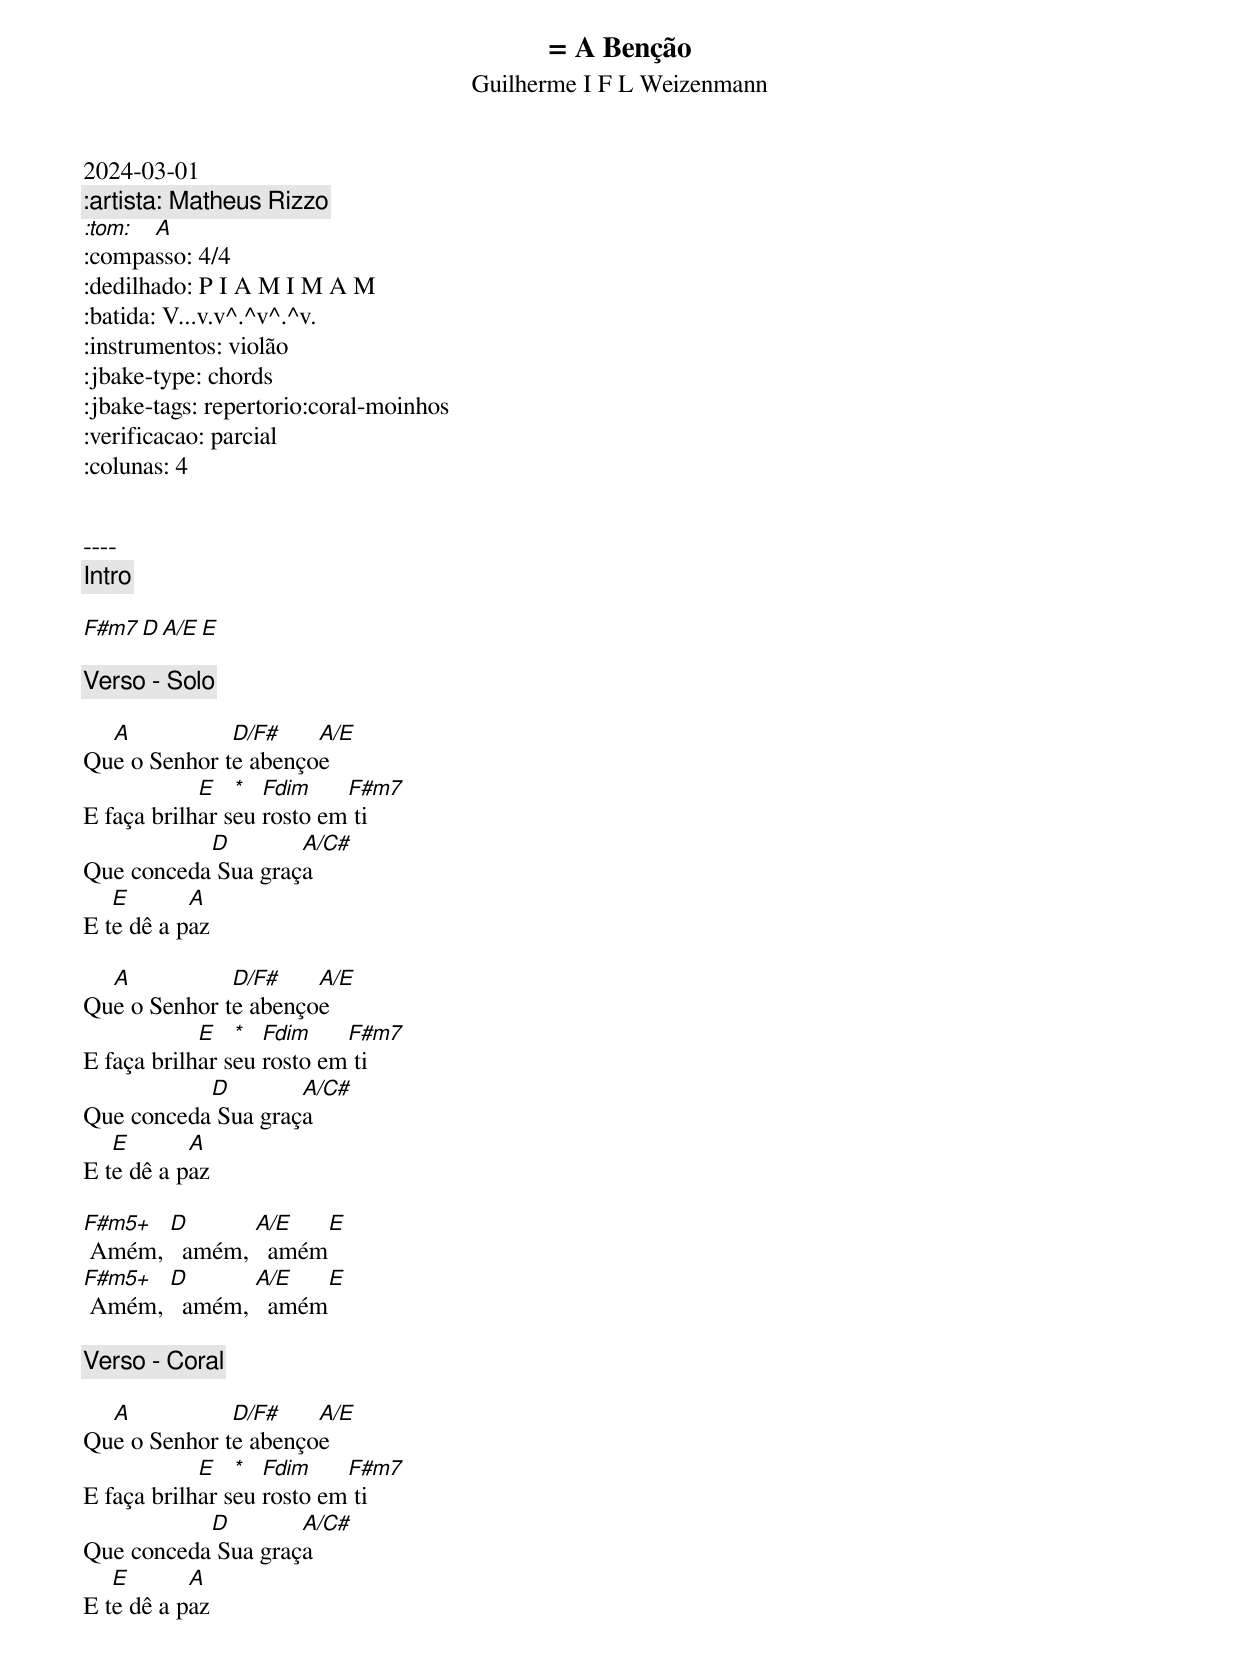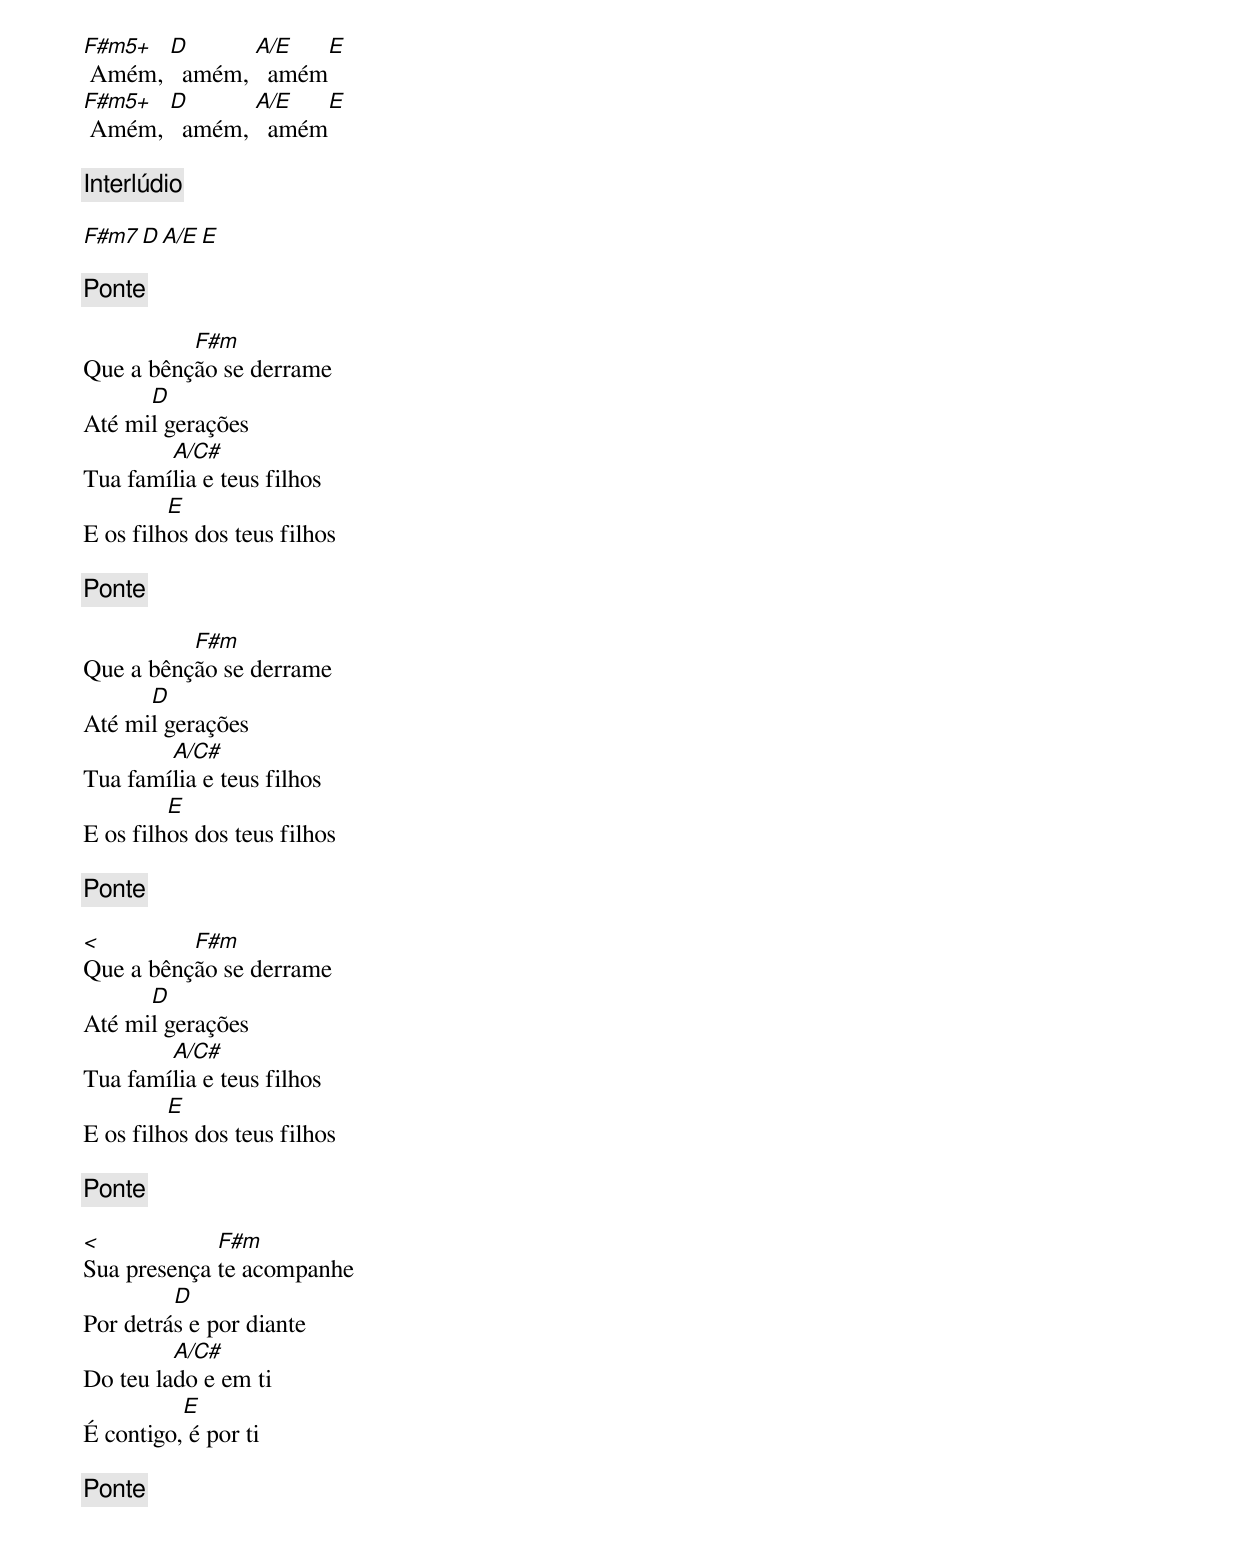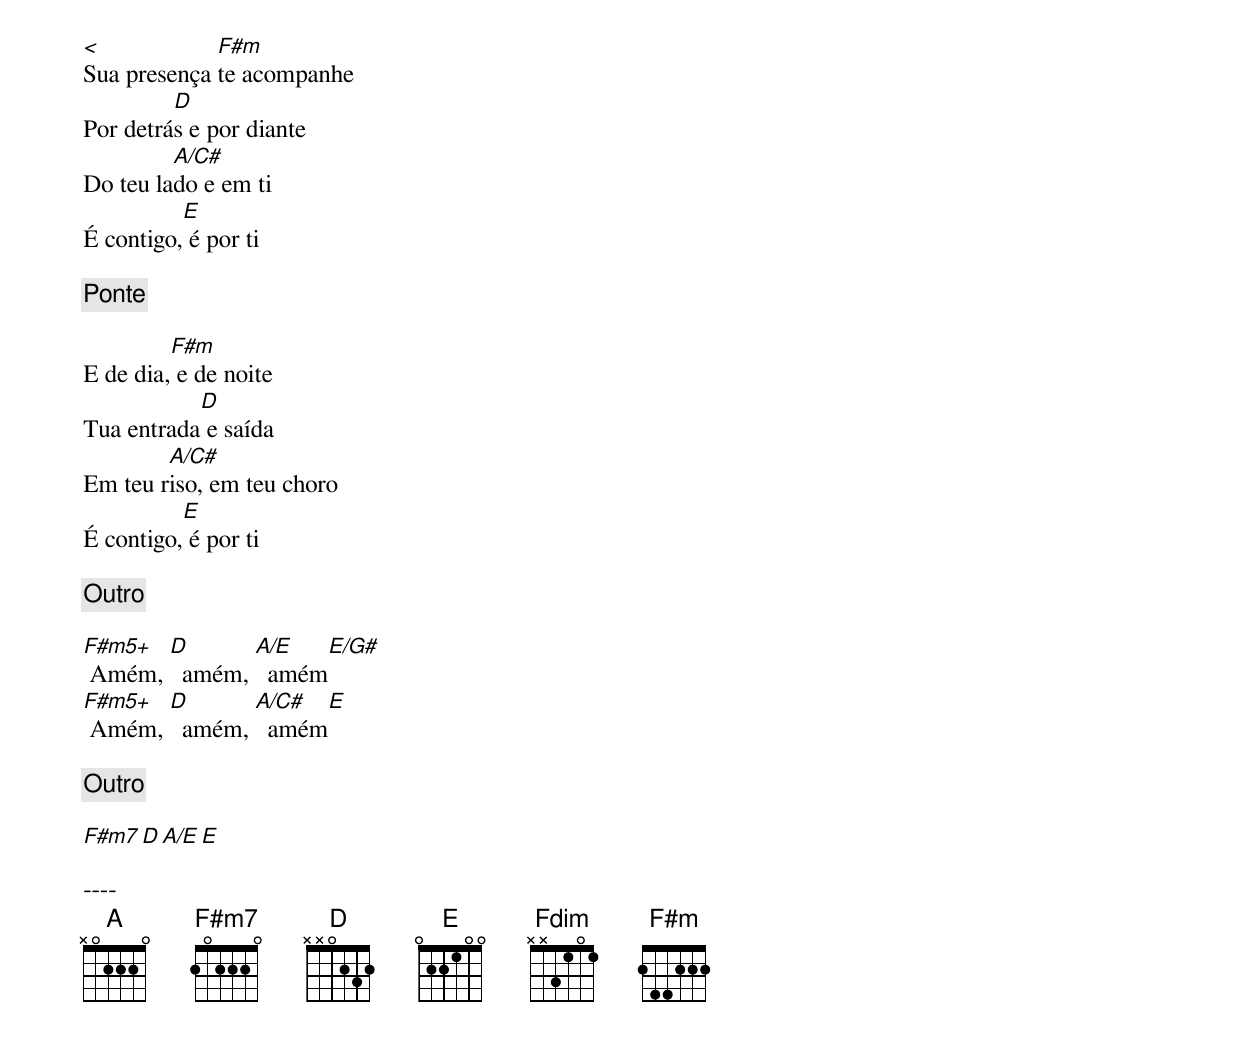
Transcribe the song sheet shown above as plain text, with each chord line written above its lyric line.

= A Benção
Guilherme I F L Weizenmann
2024-03-01
:artista: Matheus Rizzo
:tom: A
:compasso: 4/4
:dedilhado: P I A M I M A M
:batida: V...v.v^.^v^.^v.
:instrumentos: violão
:jbake-type: chords
:jbake-tags: repertorio:coral-moinhos
:verificacao: parcial
:colunas: 4


----
[Intro]

F#m7 D  A/E  E

[Verso - Solo]

  A           D/F#    A/E
Que o Senhor te abençoe
            E   *  Fdim    F#m7
E faça brilhar seu rosto em ti
           D        A/C#
Que conceda Sua graça
   E       A
E te dê a paz

  A           D/F#    A/E
Que o Senhor te abençoe
            E   *  Fdim    F#m7
E faça brilhar seu rosto em ti
           D        A/C#
Que conceda Sua graça
   E       A
E te dê a paz

F#m5+  D       A/E   E
 Amém,   amém,   amém
F#m5+  D       A/E   E
 Amém,   amém,   amém

[Verso - Coral]

  A           D/F#    A/E
Que o Senhor te abençoe
            E   *  Fdim    F#m7
E faça brilhar seu rosto em ti
           D        A/C#
Que conceda Sua graça
   E       A
E te dê a paz

F#m5+  D       A/E   E
 Amém,   amém,   amém
F#m5+  D       A/E   E
 Amém,   amém,   amém

[Interlúdio]

F#m7 D  A/E  E

[Ponte]

          F#m
Que a bênção se derrame
      D
Até mil gerações
        A/C#
Tua família e teus filhos
         E
E os filhos dos teus filhos

[Ponte]

          F#m
Que a bênção se derrame
      D
Até mil gerações
        A/C#
Tua família e teus filhos
         E
E os filhos dos teus filhos

[Ponte]

<         F#m
Que a bênção se derrame
      D
Até mil gerações
        A/C#
Tua família e teus filhos
         E
E os filhos dos teus filhos

[Ponte]

<            F#m
Sua presença te acompanhe
         D
Por detrás e por diante
         A/C#
Do teu lado e em ti
          E
É contigo, é por ti

[Ponte]

<            F#m
Sua presença te acompanhe
         D
Por detrás e por diante
         A/C#
Do teu lado e em ti
          E
É contigo, é por ti

[Ponte]

         F#m
E de dia, e de noite
           D
Tua entrada e saída
        A/C#
Em teu riso, em teu choro
          E
É contigo, é por ti

[Outro]

F#m5+  D       A/E   E/G#
 Amém,   amém,   amém
F#m5+  D       A/C#   E
 Amém,   amém,   amém

[Outro]

F#m7 D  A/E  E

----
